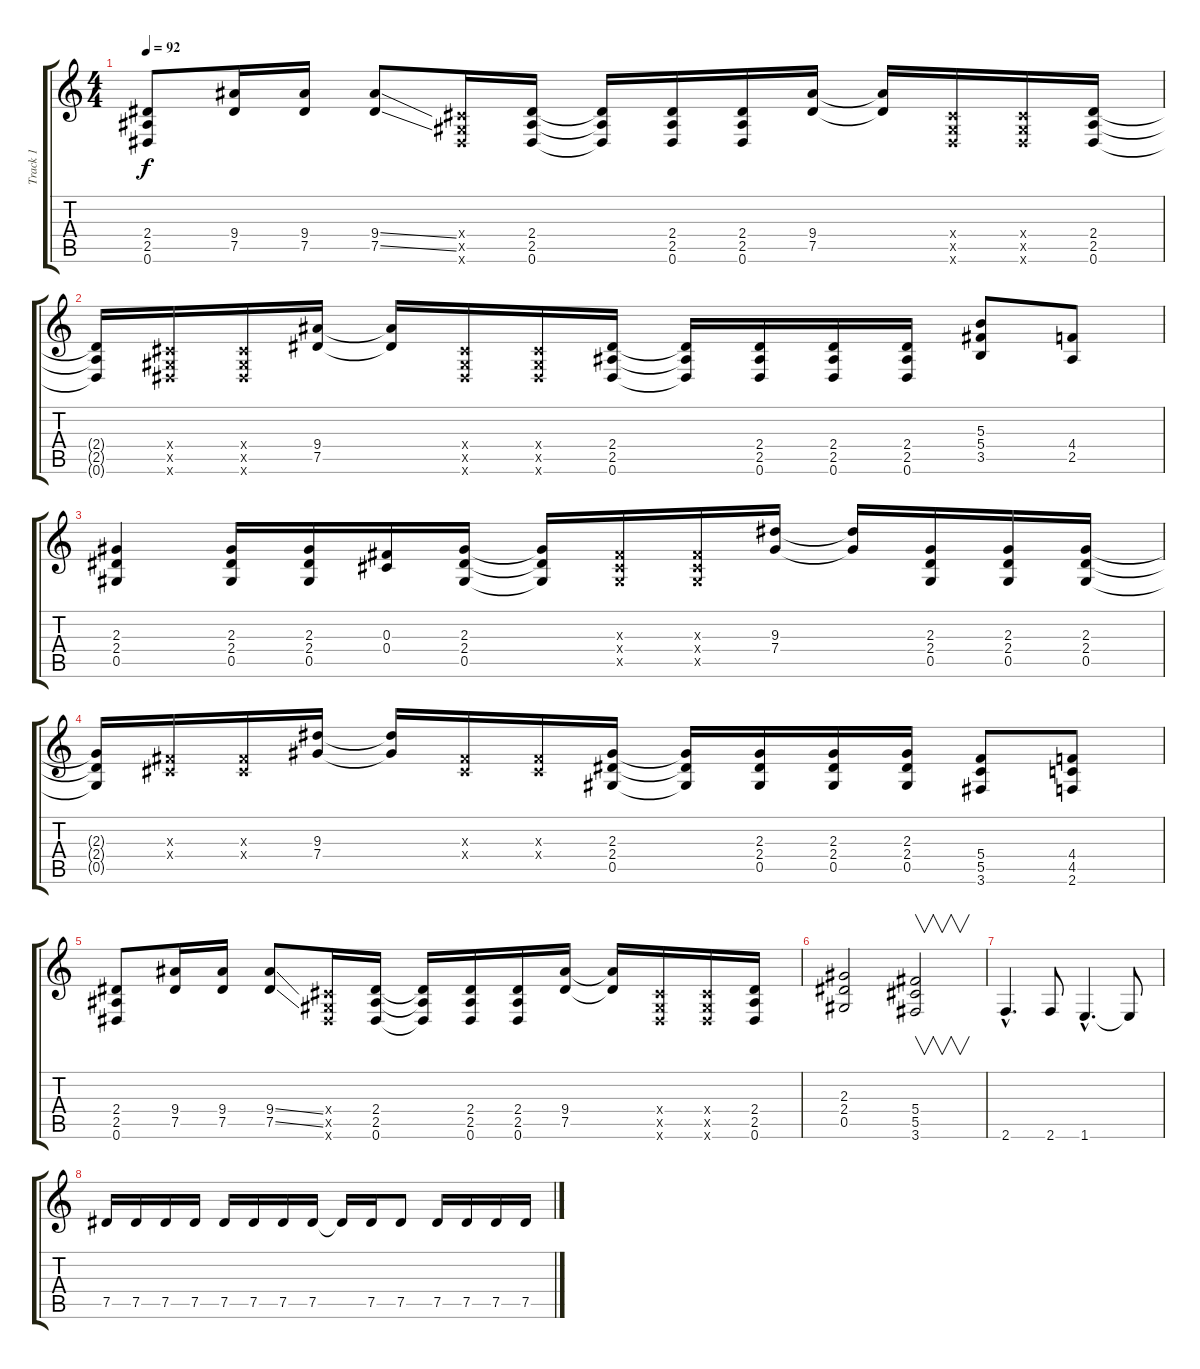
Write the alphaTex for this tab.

\track ("Track 1" "Track 1") {instrument electricguitarmuted}
\staff {score tabs}
\tuning (Eb4 Bb3 Gb3 Db3 Ab2 Eb2) {hide}
\ts (4 4)
\tempo 92
\clef g2
\ks c
(2.4 2.5 0.6).8{dy f} (9.4 7.5).16 (9.4 7.5).16 (9.4{ss} 7.5{ss}).8 (0.4{x} 0.5{x} 0.6{x}).16 (2.4 2.5 0.6).16 (2.4{t} 2.5{t} 0.6{t}).16 (2.4 2.5 0.6).16 (2.4 2.5 0.6).16 (9.4 7.5).16 (9.4{t} 7.5{t}).16 (0.4{x} 0.5{x} 0.6{x}).16 (0.4{x} 0.5{x} 0.6{x}).16 (2.4 2.5 0.6).16 |
(2.4{t} 2.5{t} 0.6{t}).16 (0.4{x} 0.5{x} 0.6{x}).16 (0.4{x} 0.5{x} 0.6{x}).16 (9.4 7.5).16 (9.4{t} 7.5{t}).16 (0.4{x} 0.5{x} 0.6{x}).16 (0.4{x} 0.5{x} 0.6{x}).16 (2.4 2.5 0.6).16 (2.4{t} 2.5{t} 0.6{t}).16 (2.4 2.5 0.6).16 (2.4 2.5 0.6).16 (2.4 2.5 0.6).16 (5.3 5.4 3.5).8 (4.4 2.5).8 |
(2.3 2.4 0.5).4 (2.3 2.4 0.5).16 (2.3 2.4 0.5).16 (0.3 0.4).16 (2.3 2.4 0.5).16 (2.3{t} 2.4{t} 0.5{t}).16 (0.3{x} 0.4{x} 0.5{x}).16 (0.3{x} 0.4{x} 0.5{x}).16 (9.3 7.4).16 (9.3{t} 7.4{t}).16 (2.3 2.4 0.5).16 (2.3 2.4 0.5).16 (2.3 2.4 0.5).16 |
(2.3{t} 2.4{t} 0.5{t}).16 (0.3{x} 0.4{x}).16 (0.3{x} 0.4{x}).16 (9.3 7.4).16 (9.3{t} 7.4{t}).16 (0.3{x} 0.4{x}).16 (0.3{x} 0.4{x}).16 (2.3 2.4 0.5).16 (2.3{t} 2.4{t} 0.5{t}).16 (2.3 2.4 0.5).16 (2.3 2.4 0.5).16 (2.3 2.4 0.5).16 (5.4 5.5 3.6).8 (4.4 4.5 2.6).8 |
(2.4 2.5 0.6).8 (9.4 7.5).16 (9.4 7.5).16 (9.4{ss} 7.5{ss}).8 (0.4{x} 0.5{x} 0.6{x}).16 (2.4 2.5 0.6).16 (2.4{t} 2.5{t} 0.6{t}).16 (2.4 2.5 0.6).16 (2.4 2.5 0.6).16 (9.4 7.5).16 (9.4{t} 7.5{t}).16 (0.4{x} 0.5{x} 0.6{x}).16 (0.4{x} 0.5{x} 0.6{x}).16 (2.4 2.5 0.6).16 |
(2.3 2.4 0.5).2 (5.4 5.5 3.6).2{v} |
2.6{hac}.4{d} 2.6.8 1.6{hac}.4{d} 1.6{t}.8 |
7.5.16 7.5.16 7.5.16 7.5.16 7.5.16 7.5.16 7.5.16 7.5.16 7.5{t}.16 7.5.16 7.5.8 7.5.16 7.5.16 7.5.16 7.5.16
